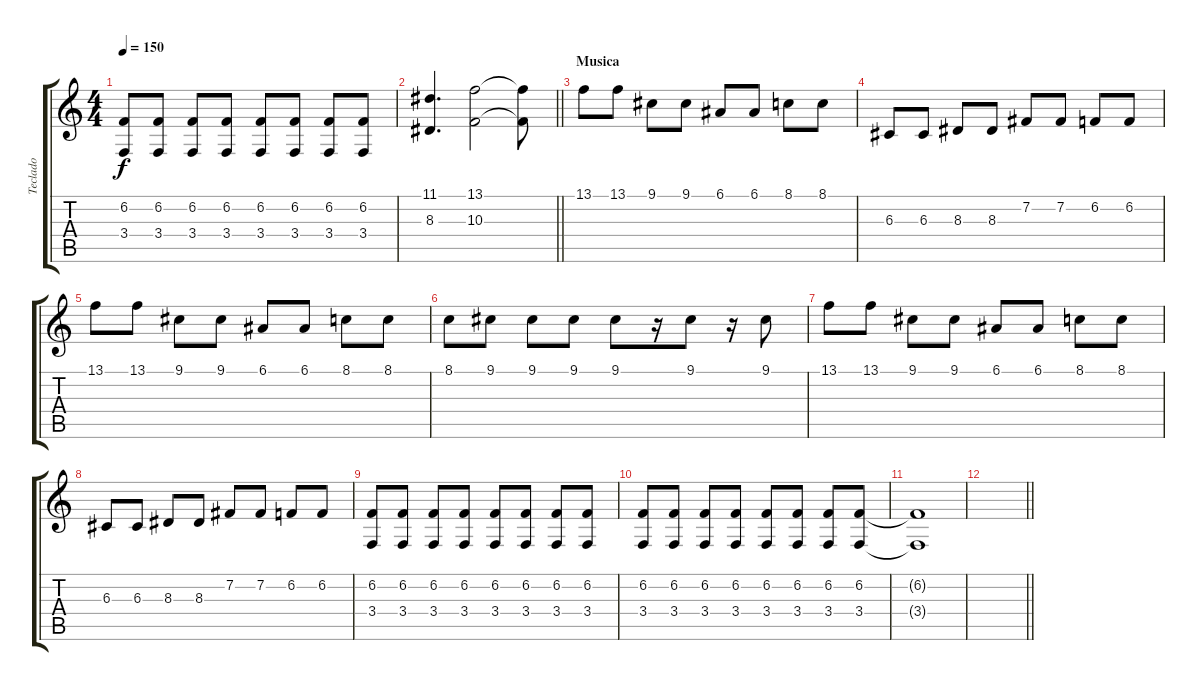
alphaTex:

\track ("Teclado" "Teclado") {instrument electricgrandpiano}
\staff {score tabs}
\tuning (E4 B3 G3 D3 A2 E2) {hide}
\ts (4 4)
\tempo 150
\clef g2
\ks c
(6.2 3.4).8{dy f} (6.2 3.4).8 (6.2 3.4).8 (6.2 3.4).8 (6.2 3.4).8 (6.2 3.4).8 (6.2 3.4).8 (6.2 3.4).8 |
\barLineRight lightlight
(11.1 8.3).4{d} (13.1 10.3).2 (13.1{t} 10.3{t}).8 |
\section ("" "Musica")
13.1.8 13.1.8 9.1.8 9.1.8 6.1.8 6.1.8 8.1.8 8.1.8 |
6.3.8 6.3.8 8.3.8 8.3.8 7.2.8 7.2.8 6.2.8 6.2.8 |
13.1.8 13.1.8 9.1.8 9.1.8 6.1.8 6.1.8 8.1.8 8.1.8 |
8.1.8 9.1.8 9.1.8 9.1.8 9.1.8 r.16 9.1.8 r.16 9.1.8 |
13.1.8 13.1.8 9.1.8 9.1.8 6.1.8 6.1.8 8.1.8 8.1.8 |
6.3.8 6.3.8 8.3.8 8.3.8 7.2.8 7.2.8 6.2.8 6.2.8 |
(6.2 3.4).8 (6.2 3.4).8 (6.2 3.4).8 (6.2 3.4).8 (6.2 3.4).8 (6.2 3.4).8 (6.2 3.4).8 (6.2 3.4).8 |
(6.2 3.4).8 (6.2 3.4).8 (6.2 3.4).8 (6.2 3.4).8 (6.2 3.4).8 (6.2 3.4).8 (6.2 3.4).8 (6.2 3.4).8 |
(6.2{t} 3.4{t}).1 |
\barLineRight lightlight
